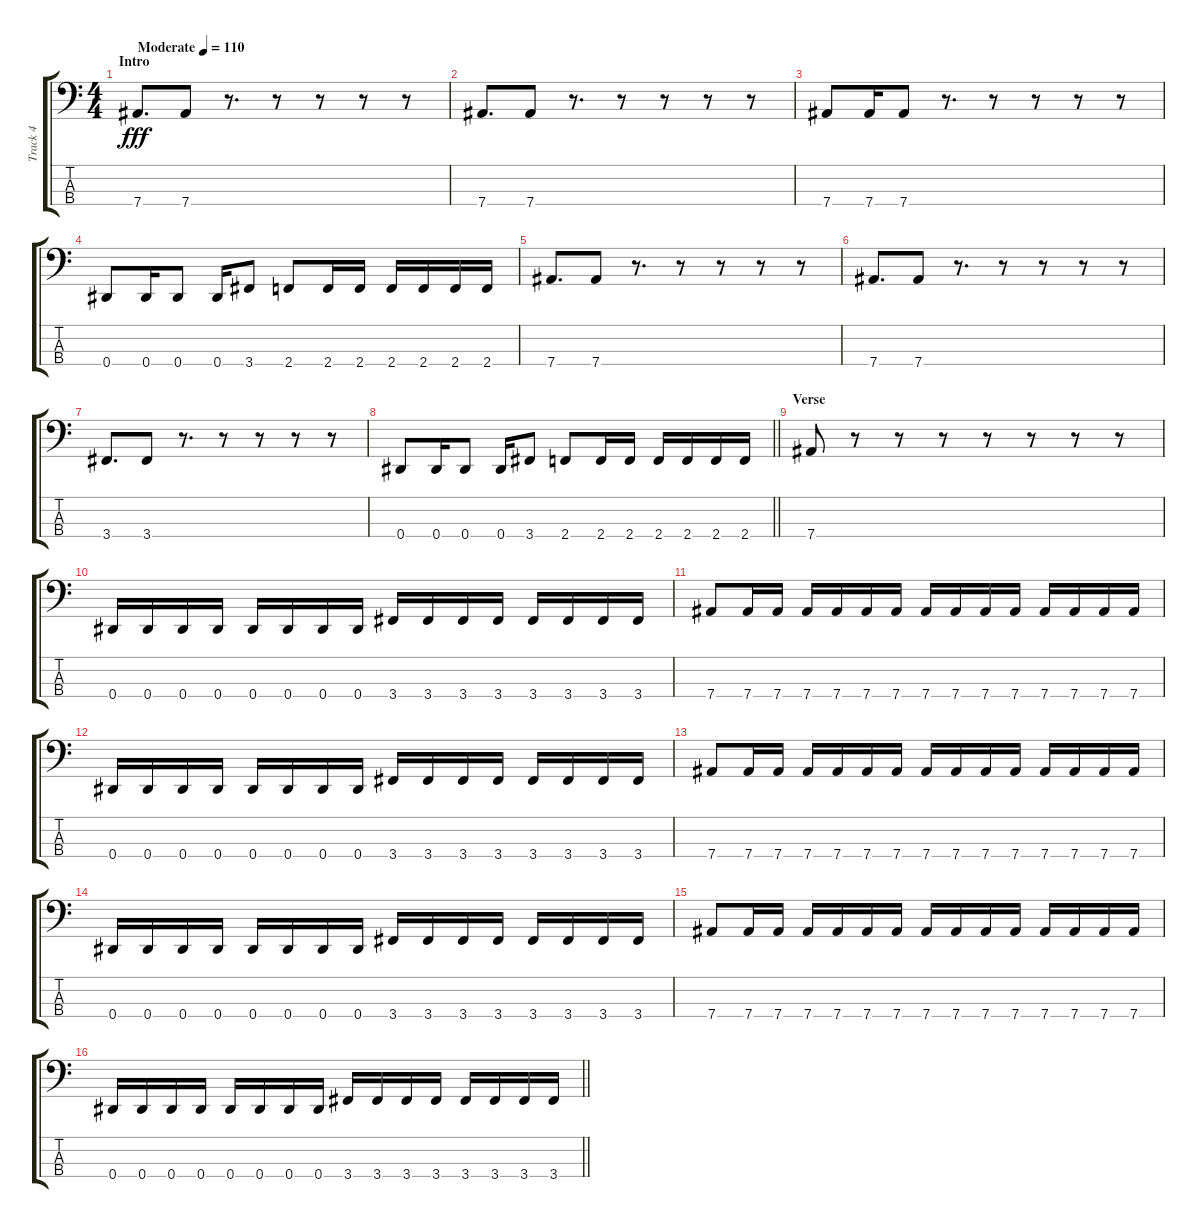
\track ("Track 4" "Track 4") {instrument electricbassfinger}
\staff {score tabs}
\tuning (Gb2 Db2 Ab1 Eb1) {hide}
\ts (4 4)
\section ("" "Intro")
\tempo (110 "Moderate")
\clef f4
\ks c
7.4.8{d dy fff instrument electricbassfinger} 7.4.8 r.8{d} r.8 r.8 r.8 r.8 |
7.4.8{d} 7.4.8 r.8{d} r.8 r.8 r.8 r.8 |
7.4.8 7.4.16 7.4.8 r.8{d} r.8 r.8 r.8 r.8 |
0.4.8 0.4.16 0.4.8 0.4.16 3.4.8 2.4.8 2.4.16 2.4.16 2.4.16 2.4.16 2.4.16 2.4.16 |
7.4.8{d} 7.4.8 r.8{d} r.8 r.8 r.8 r.8 |
7.4.8{d} 7.4.8 r.8{d} r.8 r.8 r.8 r.8 |
3.4.8{d} 3.4.8 r.8{d} r.8 r.8 r.8 r.8 |
\barLineRight lightlight
0.4.8 0.4.16 0.4.8 0.4.16 3.4.8 2.4.8 2.4.16 2.4.16 2.4.16 2.4.16 2.4.16 2.4.16 |
\section ("" "Verse")
7.4.8 r.8 r.8 r.8 r.8 r.8 r.8 r.8 |
0.4.16 0.4.16 0.4.16 0.4.16 0.4.16 0.4.16 0.4.16 0.4.16 3.4.16 3.4.16 3.4.16 3.4.16 3.4.16 3.4.16 3.4.16 3.4.16 |
7.4.8 7.4.16 7.4.16 7.4.16 7.4.16 7.4.16 7.4.16 7.4.16 7.4.16 7.4.16 7.4.16 7.4.16 7.4.16 7.4.16 7.4.16 |
0.4.16 0.4.16 0.4.16 0.4.16 0.4.16 0.4.16 0.4.16 0.4.16 3.4.16 3.4.16 3.4.16 3.4.16 3.4.16 3.4.16 3.4.16 3.4.16 |
7.4.8 7.4.16 7.4.16 7.4.16 7.4.16 7.4.16 7.4.16 7.4.16 7.4.16 7.4.16 7.4.16 7.4.16 7.4.16 7.4.16 7.4.16 |
0.4.16 0.4.16 0.4.16 0.4.16 0.4.16 0.4.16 0.4.16 0.4.16 3.4.16 3.4.16 3.4.16 3.4.16 3.4.16 3.4.16 3.4.16 3.4.16 |
7.4.8 7.4.16 7.4.16 7.4.16 7.4.16 7.4.16 7.4.16 7.4.16 7.4.16 7.4.16 7.4.16 7.4.16 7.4.16 7.4.16 7.4.16 |
\barLineRight lightlight
0.4.16 0.4.16 0.4.16 0.4.16 0.4.16 0.4.16 0.4.16 0.4.16 3.4.16 3.4.16 3.4.16 3.4.16 3.4.16 3.4.16 3.4.16 3.4.16
